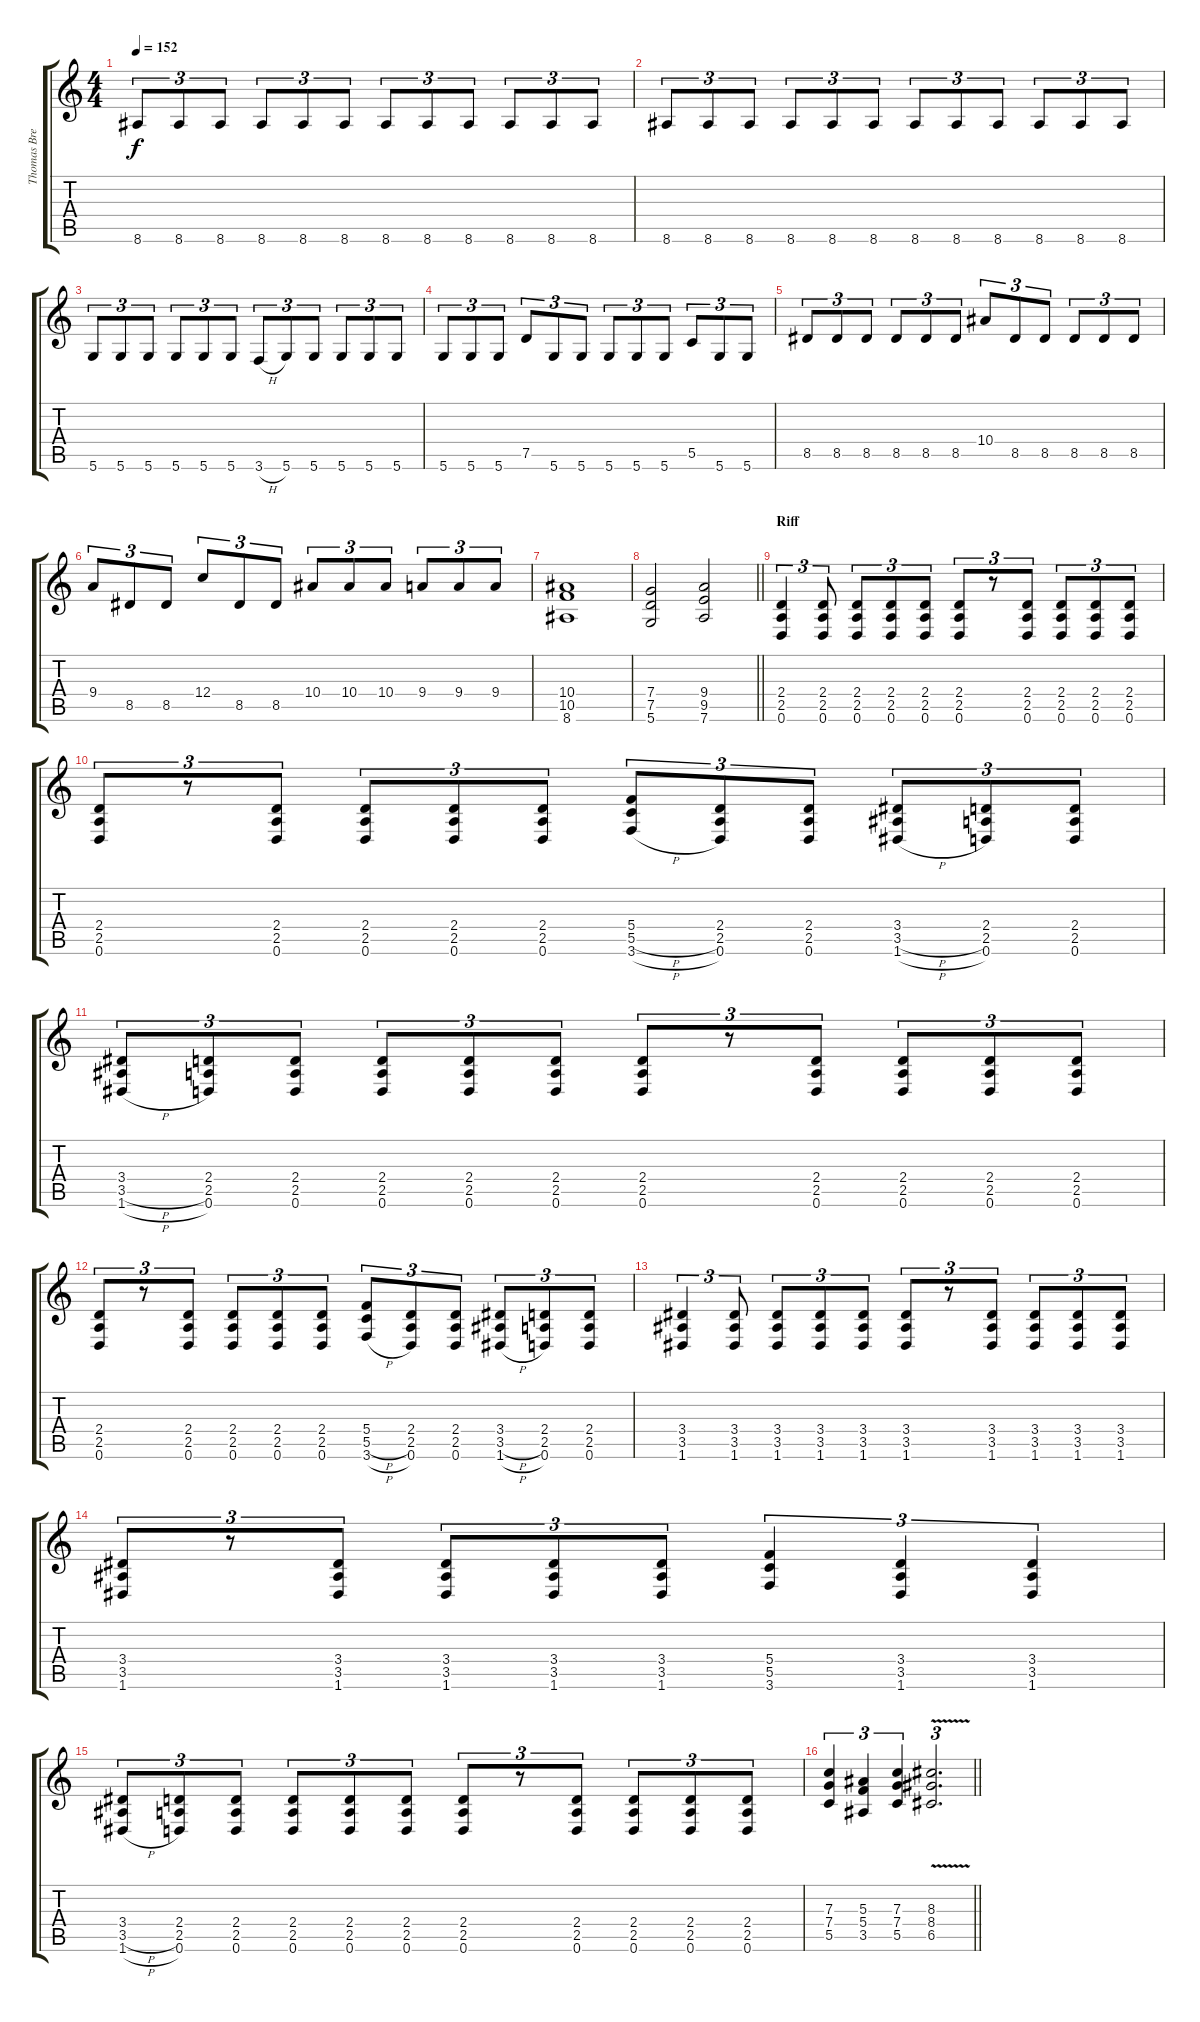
\track ("Thomas Bredahl" "Thomas Bre") {instrument distortionguitar}
\staff {score tabs}
\tuning (D4 A3 F3 C3 G2 D2) {hide}
\ts (4 4)
\tempo 152
\clef g2
\ks c
8.6.8{tu (3 2) dy f} 8.6.8{tu (3 2)} 8.6.8{tu (3 2)} 8.6.8{tu (3 2)} 8.6.8{tu (3 2)} 8.6.8{tu (3 2)} 8.6.8{tu (3 2)} 8.6.8{tu (3 2)} 8.6.8{tu (3 2)} 8.6.8{tu (3 2)} 8.6.8{tu (3 2)} 8.6.8{tu (3 2)} |
8.6.8{tu (3 2)} 8.6.8{tu (3 2)} 8.6.8{tu (3 2)} 8.6.8{tu (3 2)} 8.6.8{tu (3 2)} 8.6.8{tu (3 2)} 8.6.8{tu (3 2)} 8.6.8{tu (3 2)} 8.6.8{tu (3 2)} 8.6.8{tu (3 2)} 8.6.8{tu (3 2)} 8.6.8{tu (3 2)} |
5.6.8{tu (3 2)} 5.6.8{tu (3 2)} 5.6.8{tu (3 2)} 5.6.8{tu (3 2)} 5.6.8{tu (3 2)} 5.6.8{tu (3 2)} 3.6{h}.8{tu (3 2)} 5.6.8{tu (3 2)} 5.6.8{tu (3 2)} 5.6.8{tu (3 2)} 5.6.8{tu (3 2)} 5.6.8{tu (3 2)} |
5.6.8{tu (3 2)} 5.6.8{tu (3 2)} 5.6.8{tu (3 2)} 7.5.8{tu (3 2)} 5.6.8{tu (3 2)} 5.6.8{tu (3 2)} 5.6.8{tu (3 2)} 5.6.8{tu (3 2)} 5.6.8{tu (3 2)} 5.5.8{tu (3 2)} 5.6.8{tu (3 2)} 5.6.8{tu (3 2)} |
8.5.8{tu (3 2)} 8.5.8{tu (3 2)} 8.5.8{tu (3 2)} 8.5.8{tu (3 2)} 8.5.8{tu (3 2)} 8.5.8{tu (3 2)} 10.4.8{tu (3 2)} 8.5.8{tu (3 2)} 8.5.8{tu (3 2)} 8.5.8{tu (3 2)} 8.5.8{tu (3 2)} 8.5.8{tu (3 2)} |
9.4.8{tu (3 2)} 8.5.8{tu (3 2)} 8.5.8{tu (3 2)} 12.4.8{tu (3 2)} 8.5.8{tu (3 2)} 8.5.8{tu (3 2)} 10.4.8{tu (3 2)} 10.4.8{tu (3 2)} 10.4.8{tu (3 2)} 9.4.8{tu (3 2)} 9.4.8{tu (3 2)} 9.4.8{tu (3 2)} |
(10.4 10.5 8.6).1 |
\barLineRight lightlight
(7.4 7.5 5.6).2 (9.4 9.5 7.6).2 |
\section ("" "Riff")
(2.4 2.5 0.6).4{tu (3 2)} (2.4 2.5 0.6).8{tu (3 2)} (2.4 2.5 0.6).8{tu (3 2)} (2.4 2.5 0.6).8{tu (3 2)} (2.4 2.5 0.6).8{tu (3 2)} (2.4 2.5 0.6).8{tu (3 2)} r.8{tu (3 2)} (2.4 2.5 0.6).8{tu (3 2)} (2.4 2.5 0.6).8{tu (3 2)} (2.4 2.5 0.6).8{tu (3 2)} (2.4 2.5 0.6).8{tu (3 2)} |
(2.4 2.5 0.6).8{tu (3 2)} r.8{tu (3 2)} (2.4 2.5 0.6).8{tu (3 2)} (2.4 2.5 0.6).8{tu (3 2)} (2.4 2.5 0.6).8{tu (3 2)} (2.4 2.5 0.6).8{tu (3 2)} (5.4 5.5{h} 3.6{h}).8{tu (3 2)} (2.4 2.5 0.6).8{tu (3 2)} (2.4 2.5 0.6).8{tu (3 2)} (3.4 3.5{h} 1.6{h}).8{tu (3 2)} (2.4 2.5 0.6).8{tu (3 2)} (2.4 2.5 0.6).8{tu (3 2)} |
(3.4 3.5{h} 1.6{h}).8{tu (3 2)} (2.4 2.5 0.6).8{tu (3 2)} (2.4 2.5 0.6).8{tu (3 2)} (2.4 2.5 0.6).8{tu (3 2)} (2.4 2.5 0.6).8{tu (3 2)} (2.4 2.5 0.6).8{tu (3 2)} (2.4 2.5 0.6).8{tu (3 2)} r.8{tu (3 2)} (2.4 2.5 0.6).8{tu (3 2)} (2.4 2.5 0.6).8{tu (3 2)} (2.4 2.5 0.6).8{tu (3 2)} (2.4 2.5 0.6).8{tu (3 2)} |
(2.4 2.5 0.6).8{tu (3 2)} r.8{tu (3 2)} (2.4 2.5 0.6).8{tu (3 2)} (2.4 2.5 0.6).8{tu (3 2)} (2.4 2.5 0.6).8{tu (3 2)} (2.4 2.5 0.6).8{tu (3 2)} (5.4 5.5{h} 3.6{h}).8{tu (3 2)} (2.4 2.5 0.6).8{tu (3 2)} (2.4 2.5 0.6).8{tu (3 2)} (3.4 3.5{h} 1.6{h}).8{tu (3 2)} (2.4 2.5 0.6).8{tu (3 2)} (2.4 2.5 0.6).8{tu (3 2)} |
(3.4 3.5 1.6).4{tu (3 2)} (3.4 3.5 1.6).8{tu (3 2)} (3.4 3.5 1.6).8{tu (3 2)} (3.4 3.5 1.6).8{tu (3 2)} (3.4 3.5 1.6).8{tu (3 2)} (3.4 3.5 1.6).8{tu (3 2)} r.8{tu (3 2)} (3.4 3.5 1.6).8{tu (3 2)} (3.4 3.5 1.6).8{tu (3 2)} (3.4 3.5 1.6).8{tu (3 2)} (3.4 3.5 1.6).8{tu (3 2)} |
(3.4 3.5 1.6).8{tu (3 2)} r.8{tu (3 2)} (3.4 3.5 1.6).8{tu (3 2)} (3.4 3.5 1.6).8{tu (3 2)} (3.4 3.5 1.6).8{tu (3 2)} (3.4 3.5 1.6).8{tu (3 2)} (5.4 5.5 3.6).4{tu (3 2)} (3.4 3.5 1.6).4{tu (3 2)} (3.4 3.5 1.6).4{tu (3 2)} |
(3.4 3.5{h} 1.6{h}).8{tu (3 2)} (2.4 2.5 0.6).8{tu (3 2)} (2.4 2.5 0.6).8{tu (3 2)} (2.4 2.5 0.6).8{tu (3 2)} (2.4 2.5 0.6).8{tu (3 2)} (2.4 2.5 0.6).8{tu (3 2)} (2.4 2.5 0.6).8{tu (3 2)} r.8{tu (3 2)} (2.4 2.5 0.6).8{tu (3 2)} (2.4 2.5 0.6).8{tu (3 2)} (2.4 2.5 0.6).8{tu (3 2)} (2.4 2.5 0.6).8{tu (3 2)} |
\barLineRight lightlight
(7.3 7.4 5.5).4{tu (3 2)} (5.3 5.4 3.5).4{tu (3 2)} (7.3 7.4 5.5).4{tu (3 2)} (8.3{v} 8.4 6.5{v}).2{d tu (3 2)}
